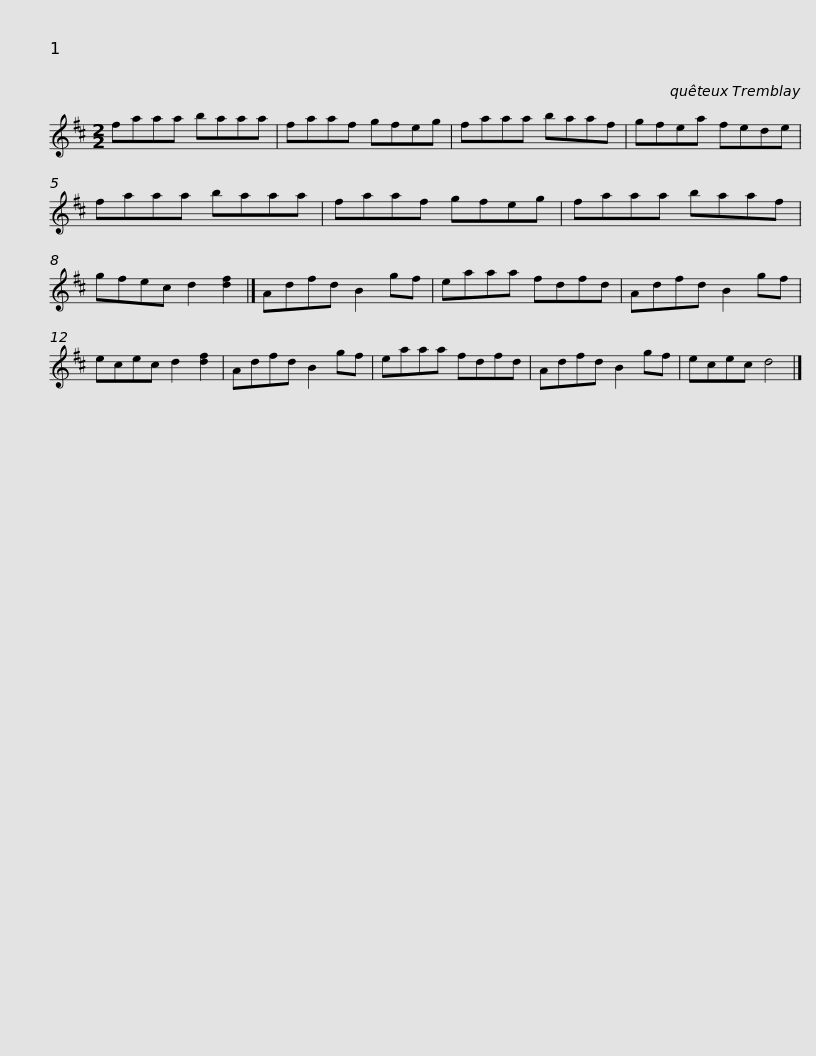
X:1
L:1/8
M:2/2
I:linebreak $
K:D
V:1 treble
V:1
 faaa baaa | faaf gfeg | faaa baaf | gfea fede |$ faaa baaa | %5
 faaf gfeg | faaa baaf | gfec d2 [df]2 |] Adfd B2 gf |$ eaaa fdfd | %10
 Adfd B2 gf | ecec d2 [df]2 | Adfd B2 gf | eaaa fdfd | Adfd B2 gf |$ %15
 ecec d4 |] %16
